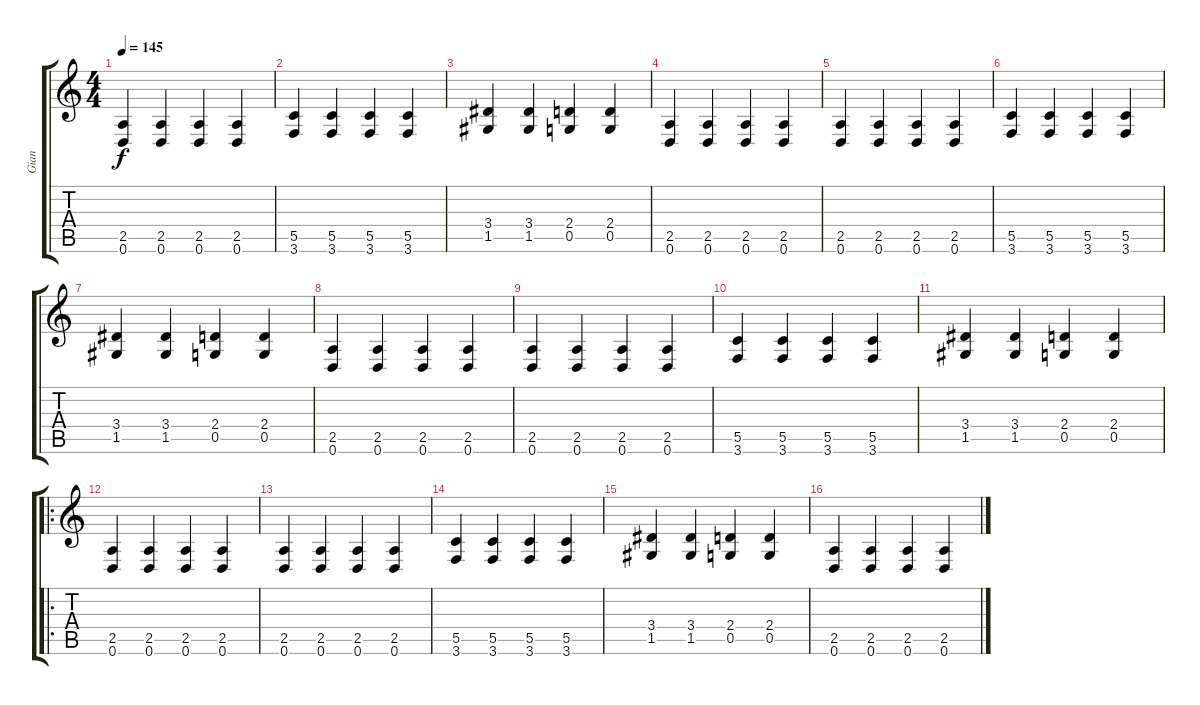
\track ("Gian" "Gian") {instrument overdrivenguitar}
\staff {score tabs}
\tuning (D4 A3 F3 C3 G2 D2) {hide}
\ts (4 4)
\tempo 145
\clef g2
\ks c
(2.5 0.6).4{dy f} (2.5 0.6).4 (2.5 0.6).4 (2.5 0.6).4 |
(5.5 3.6).4 (5.5 3.6).4 (5.5 3.6).4 (5.5 3.6).4 |
(3.4 1.5).4 (3.4 1.5).4 (2.4 0.5).4 (2.4 0.5).4 |
(2.5 0.6).4 (2.5 0.6).4 (2.5 0.6).4 (2.5 0.6).4 |
(2.5 0.6).4 (2.5 0.6).4 (2.5 0.6).4 (2.5 0.6).4 |
(5.5 3.6).4 (5.5 3.6).4 (5.5 3.6).4 (5.5 3.6).4 |
(3.4 1.5).4 (3.4 1.5).4 (2.4 0.5).4 (2.4 0.5).4 |
(2.5 0.6).4 (2.5 0.6).4 (2.5 0.6).4 (2.5 0.6).4 |
(2.5 0.6).4 (2.5 0.6).4 (2.5 0.6).4 (2.5 0.6).4 |
(5.5 3.6).4 (5.5 3.6).4 (5.5 3.6).4 (5.5 3.6).4 |
(3.4 1.5).4 (3.4 1.5).4 (2.4 0.5).4 (2.4 0.5).4 |
\ro
(2.5 0.6).4 (2.5 0.6).4 (2.5 0.6).4 (2.5 0.6).4 |
(2.5 0.6).4 (2.5 0.6).4 (2.5 0.6).4 (2.5 0.6).4 |
(5.5 3.6).4 (5.5 3.6).4 (5.5 3.6).4 (5.5 3.6).4 |
(3.4 1.5).4 (3.4 1.5).4 (2.4 0.5).4 (2.4 0.5).4 |
(2.5 0.6).4 (2.5 0.6).4 (2.5 0.6).4 (2.5 0.6).4
